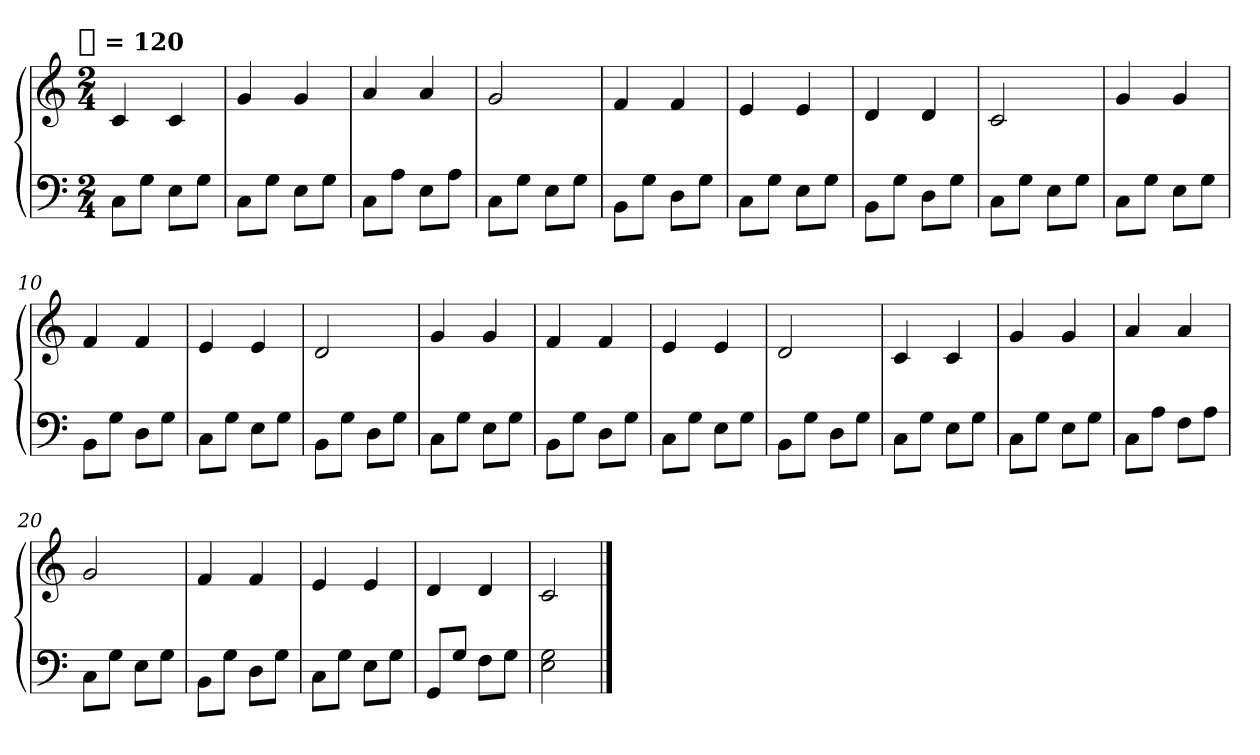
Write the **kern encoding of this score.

**kern	**kern
*part1	*part1
*staff2	*staff1
*clefF4	*clefG2
!!LO:TX:omd:t=[quarter] = 120
*M2/4	*M2/4
*MM120	*MM120
=1	=1
8CL	4c
8GJ	.
8EL	4c
8GJ	.
=2	=2
8CL	4g
8GJ	.
8EL	4g
8GJ	.
=3	=3
8CL	4a
8AJ	.
8EL	4a
8AJ	.
=4	=4
8CL	2g
8GJ	.
8EL	.
8GJ	.
=5	=5
8BBL	4f
8GJ	.
8DL	4f
8GJ	.
=6	=6
8CL	4e
8GJ	.
8EL	4e
8GJ	.
=7	=7
8BBL	4d
8GJ	.
8DL	4d
8GJ	.
=8	=8
8CL	2c
8GJ	.
8EL	.
8GJ	.
=9	=9
8CL	4g
8GJ	.
8EL	4g
8GJ	.
!!LO:LB:g=z
=10	=10
8BBL	4f
8GJ	.
8DL	4f
8GJ	.
=11	=11
8CL	4e
8GJ	.
8EL	4e
8GJ	.
=12	=12
8BBL	2d
8GJ	.
8DL	.
8GJ	.
=13	=13
8CL	4g
8GJ	.
8EL	4g
8GJ	.
=14	=14
8BBL	4f
8GJ	.
8DL	4f
8GJ	.
=15	=15
8CL	4e
8GJ	.
8EL	4e
8GJ	.
=16	=16
8BBL	2d
8GJ	.
8DL	.
8GJ	.
=17	=17
8CL	4c
8GJ	.
8EL	4c
8GJ	.
=18	=18
8CL	4g
8GJ	.
8EL	4g
8GJ	.
=19	=19
8CL	4a
8AJ	.
8FL	4a
8AJ	.
!!LO:LB:g=z
=20	=20
8CL	2g
8GJ	.
8EL	.
8GJ	.
=21	=21
8BBL	4f
8GJ	.
8DL	4f
8GJ	.
=22	=22
8CL	4e
8GJ	.
8EL	4e
8GJ	.
=23	=23
8GGL	4d
8GJ	.
8FL	4d
8GJ	.
=24	=24
2E 2G	2c
==	==
*-	*-
